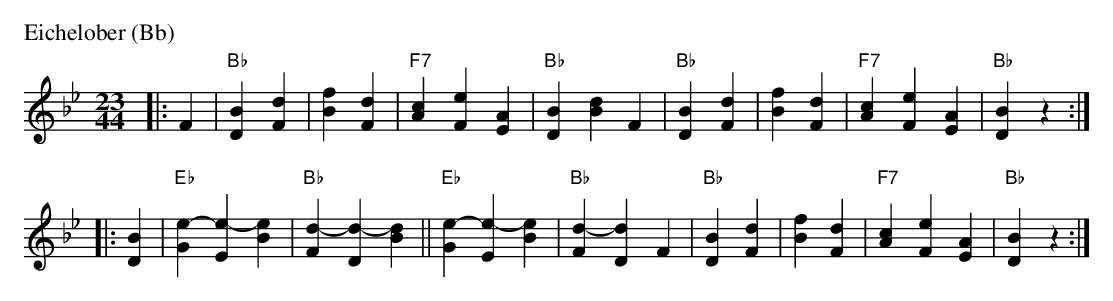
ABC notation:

X:1
P: Eichelober (Bb)
M: 23/44
L: 1/4
K: Bb
|: F \
| "Bb"[BD][dF] | [fB][dF] | "F7"[cA] [eF] [AE] | "Bb"[BD] [dB] F \
| "Bb"[BD][dF] | [fB][dF] | "F7"[cA] [eF] [AE] | "Bb"[BD] z :|
|: [BD] \
| "Eb"[e-G] [e-E] [eB] | "Bb"[d-F] [d-D] [dB] || "Eb"[e-G] [e-E] [eB] | "Bb"[d-F] [d-D] F \
| "Bb"[BD][dF] | [fB][dF] | "F7"[cA] [eF] [AE] | "Bb"[BD] z :|
